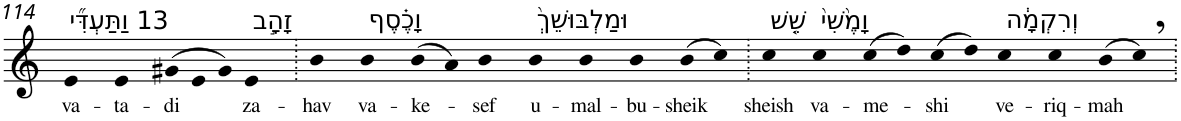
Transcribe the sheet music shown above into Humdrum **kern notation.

**kern	**text
*part1	*part1
*staff1	*staff1
*I"Piano	*
*I'Pno	*
!!LO:PB:g=z
*clefG2	*
*k[]	*
=114	=114
!LO:TX:a:t=13 וַתַּעְדִּ֞י	!
!	!LO:LY:b
4e	va-
!	!LO:LY:b
4e	-ta-
*Xtuplet	*
!	!LO:LY:b
(>12g#X	-di
12e	.
12g#)	.
!LO:TX:a:t=זָהָ֣ב	!
!	!LO:LY:b
4e	za-
=115.	=115.
!	!LO:LY:b
4b	-hav
!LO:TX:a:t=וָכֶ֗סֶף	!
!	!LO:LY:b
4b	va-
!	!LO:LY:b
(>8b	-ke-
8a)	.
!	!LO:LY:b
4b	-sef
!LO:TX:a:t=וּמַלְבּוּשֵׁךְ֙	!
!	!LO:LY:b
4b	u-
!	!LO:LY:b
4b	-mal-
!	!LO:LY:b
4b	-bu-
!	!LO:LY:b
(>8b	-sheik
8cc)	.
=116.	=116.
!LO:TX:a:t=שֵׁ֤שׁ	!
!	!LO:LY:b
4cc	sheish
!LO:TX:a:t=וָמֶ֙שִׁי֙	!
!	!LO:LY:b
4cc	va-
!	!LO:LY:b
(>8cc	-me-
8dd)	.
!	!LO:LY:b
(>8cc	-shi
8dd)	.
!LO:TX:a:t=וְרִקְמָ֔ה	!
!	!LO:LY:b
4cc	ve-
!	!LO:LY:b
4cc	-riq-
!	!LO:LY:b
(>8b	-mah
8cc,)	.
=.	=.
*-	*-
